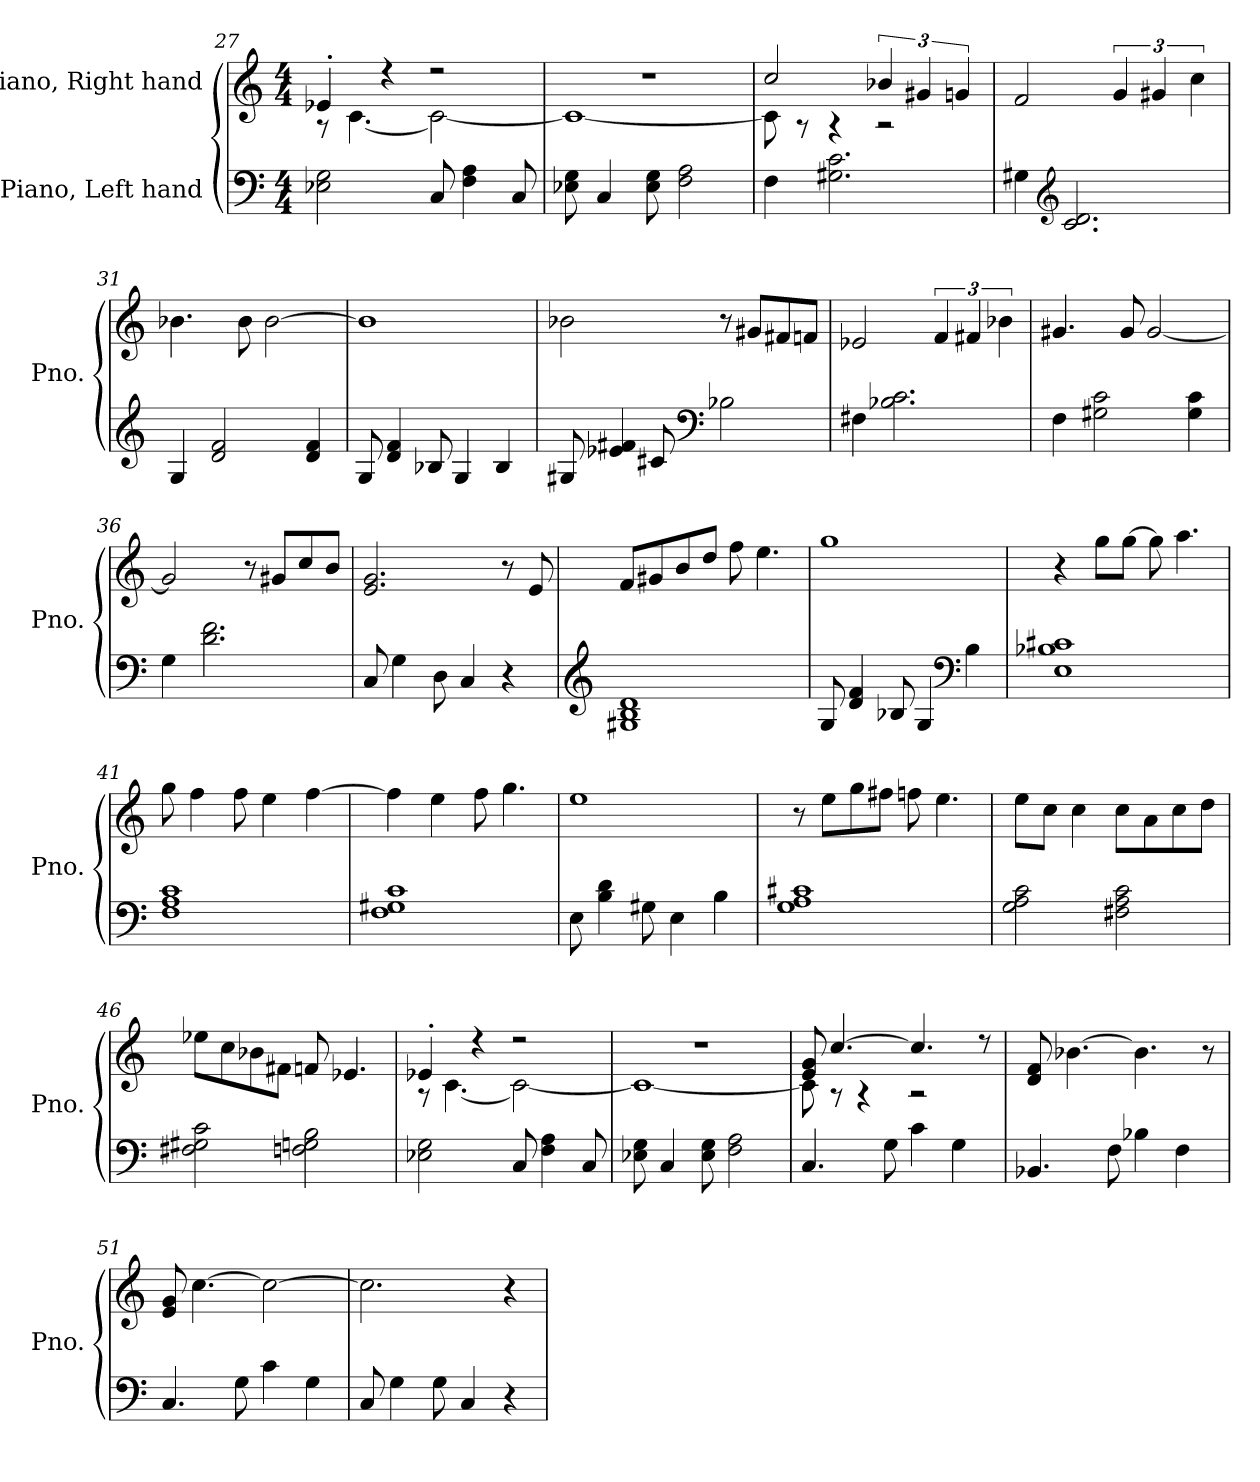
**kern	**kern
*part2	*part1
*staff2	*staff1
*I"Piano, Left hand	*I"Piano, Right hand
*I'Pno.	*I'Pno.
!!LO:PB:g=z
*clefF4	*clefG2
*k[]	*k[]
*M4/4	*M4/4
=27	=27
*	*^
2E-X\ 2G\	4e-X'/	8r
.	.	[4.c\
.	4r	.
8C/	2r	2c\_
4F\ 4A\	.	.
8C/	.	.
=28	=28	=28
8E-X\ 8G\	1r	1c_
4C/	.	.
8E-\ 8G\	.	.
2F\ 2A\	.	.
=29	=29	=29
4F\	2cc/	8c\]
.	.	8r
2.G#X\ 2.c\	.	4r
.	6b-X/	2r
.	6g#X/	.
.	6gn/	.
*	*v	*v
=30	=30
4G#X\	2f/
*clefG2	*
2.c/ 2.d/	.
.	6g/
.	6g#X/
.	6cc\
=31	=31
4G/	4.b-X\
2d/ 2f/	.
.	8b-\
.	[2b-\
4d/ 4f/	.
=32	=32
8G/	1b-]
4d/ 4f/	.
8B-X/	.
4G/	.
4B-/	.
!!LO:LB:g=z
=33	=33
8G#X/	2b-X\
4e-X/ 4f#X/	.
8c#X/	.
*clefF4	*
2B-X\	8r
.	8g#X/L
.	8f#X/
.	8fn/J
=34	=34
4F#X\	2e-X/
2.B-X\ 2.c\	.
.	6f/
.	6f#X/
.	6b-X\
=35	=35
4F\	4.g#X/
2G#X\ 2c\	.
.	8g#/
.	[2g#/
4G#\ 4c\	.
=36	=36
4G\	2g#/]
2.d\ 2.f\	.
.	8r
.	8g#X/L
.	8cc/
.	8b/J
!!LO:LB:g=z
=37	=37
8C/	2.e/ 2.g/
4G\	.
8D\	.
4C/	.
4r	8r
.	8e/
=38	=38
*clefG2	*
1G#X 1B 1d	8f/L
.	8g#X/
.	8b/
.	8dd/J
.	8ff\
.	4.ee\
=39	=39
8G/	1gg
4d/ 4f/	.
8B-X/	.
4G/	.
*clefF4	*
4B-\	.
=40	=40
1E 1B-X 1c#X	4r
.	8gg\L
.	[8gg\J
.	8gg\]
.	4.aa\
=41	=41
1F 1A 1c	8gg\
.	4ff\
.	8ff\
.	4ee\
.	[4ff\
!!LO:LB:g=z
=42	=42
1F 1G#X 1c	4ff\]
.	4ee\
.	8ff\
.	4.gg\
=43	=43
8E\	1ee
4B\ 4d\	.
8G#X\	.
4E\	.
4B\	.
=44	=44
1G 1A 1c#X	8r
.	8ee\L
.	8gg\
.	8ff#X\J
.	8ffn\
.	4.ee\
=45	=45
2G\ 2A\ 2c\	8ee\L
.	8cc\J
.	4cc\
2F#X\ 2A\ 2c\	8cc\L
.	8a\
.	8cc\
.	8dd\J
=46	=46
2F#X\ 2G#X\ 2c\	8ee-X\L
.	8cc\
.	8b-X\
.	8f#X\J
2Fn\ 2Gn\ 2B\	8fn/
.	4.e-X/
!!LO:LB:g=z
=47	=47
*	*^
2E-X\ 2G\	4e-X'/	8r
.	.	[4.c\
.	4r	.
8C/	2r	2c\_
4F\ 4A\	.	.
8C/	.	.
=48	=48	=48
8E-X\ 8G\	1r	1c_
4C/	.	.
8E-\ 8G\	.	.
2F\ 2A\	.	.
=49	=49	=49
4.C/	8e/ 8g/	8c\]
.	[4.cc/	8r
.	.	4r
8G\	.	.
4c\	4.cc/]	2r
4G\	.	.
.	8r	.
*	*v	*v
=50	=50
4.BB-X/	8d/ 8f/
.	[4.b-X\
8F\	.
4B-X\	4.b-\]
4F\	.
.	8r
=51	=51
4.C/	8e/ 8g/
.	[4.cc\
8G\	.
4c\	2cc\_
4G\	.
=52	=52
8C/	2.cc\]
4G\	.
8G\	.
4C/	.
4r	4r
=	=
*-	*-
